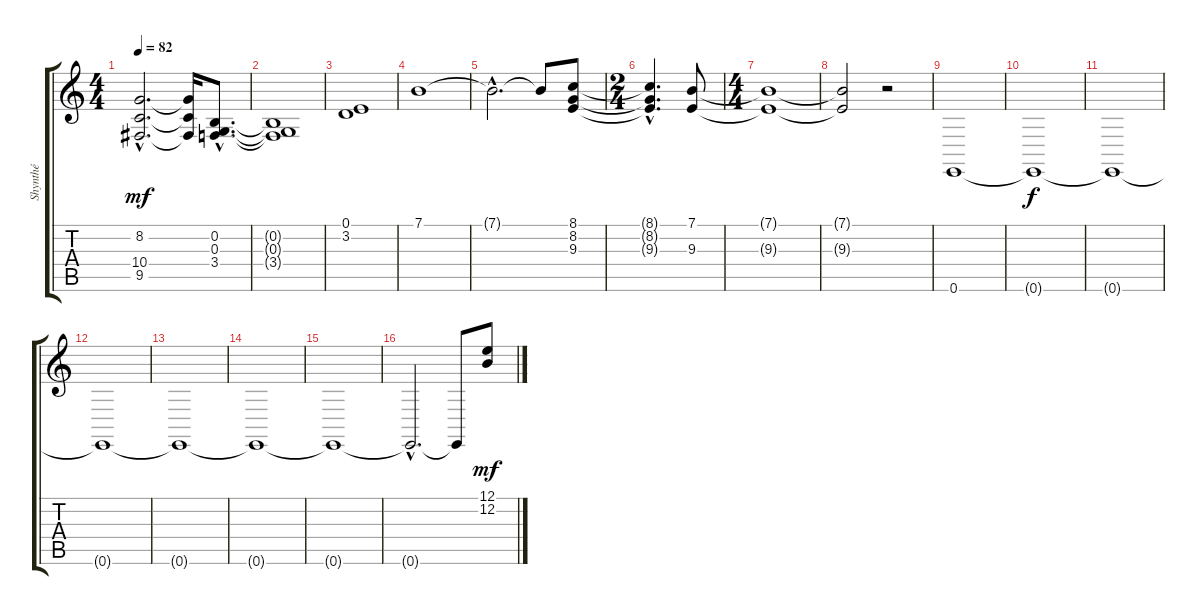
\track ("Shynthé" "Shynthé") {instrument stringensemble1}
\staff {score tabs}
\tuning (E4 B3 G3 D3 A2 E2) {hide}
\ts (4 4)
\tempo 82
\clef g2
\ks c
(8.2{hac t} 10.4{hac t} 9.5{hac t}).2{d dy mf} (8.2{t} 10.4{t} 9.5{t}).16 (0.2{hac} 0.3{hac} 3.4{hac}).8{d} |
(0.2{t} 0.3{t} 3.4{t}).1 |
(0.1 3.2).1 |
7.1.1 |
7.1{hac t}.2{d} 7.1{t}.8 (8.1 8.2 9.3).8 |
\ts (2 4)
(8.1{hac t} 8.2{hac t} 9.3{hac t}).4{d} (7.1 9.3).8 |
\ts (4 4)
(7.1{t} 9.3{t}).1 |
(7.1{t} 9.3{t}).2 r.2 |
0.6.1 |
0.6{t}.1{dy f} |
0.6{t}.1 |
0.6{t}.1 |
0.6{t}.1 |
0.6{t}.1 |
0.6{t}.1 |
0.6{hac t}.2{d} 0.6{t}.8 (12.1 12.2).8{dy mf}
